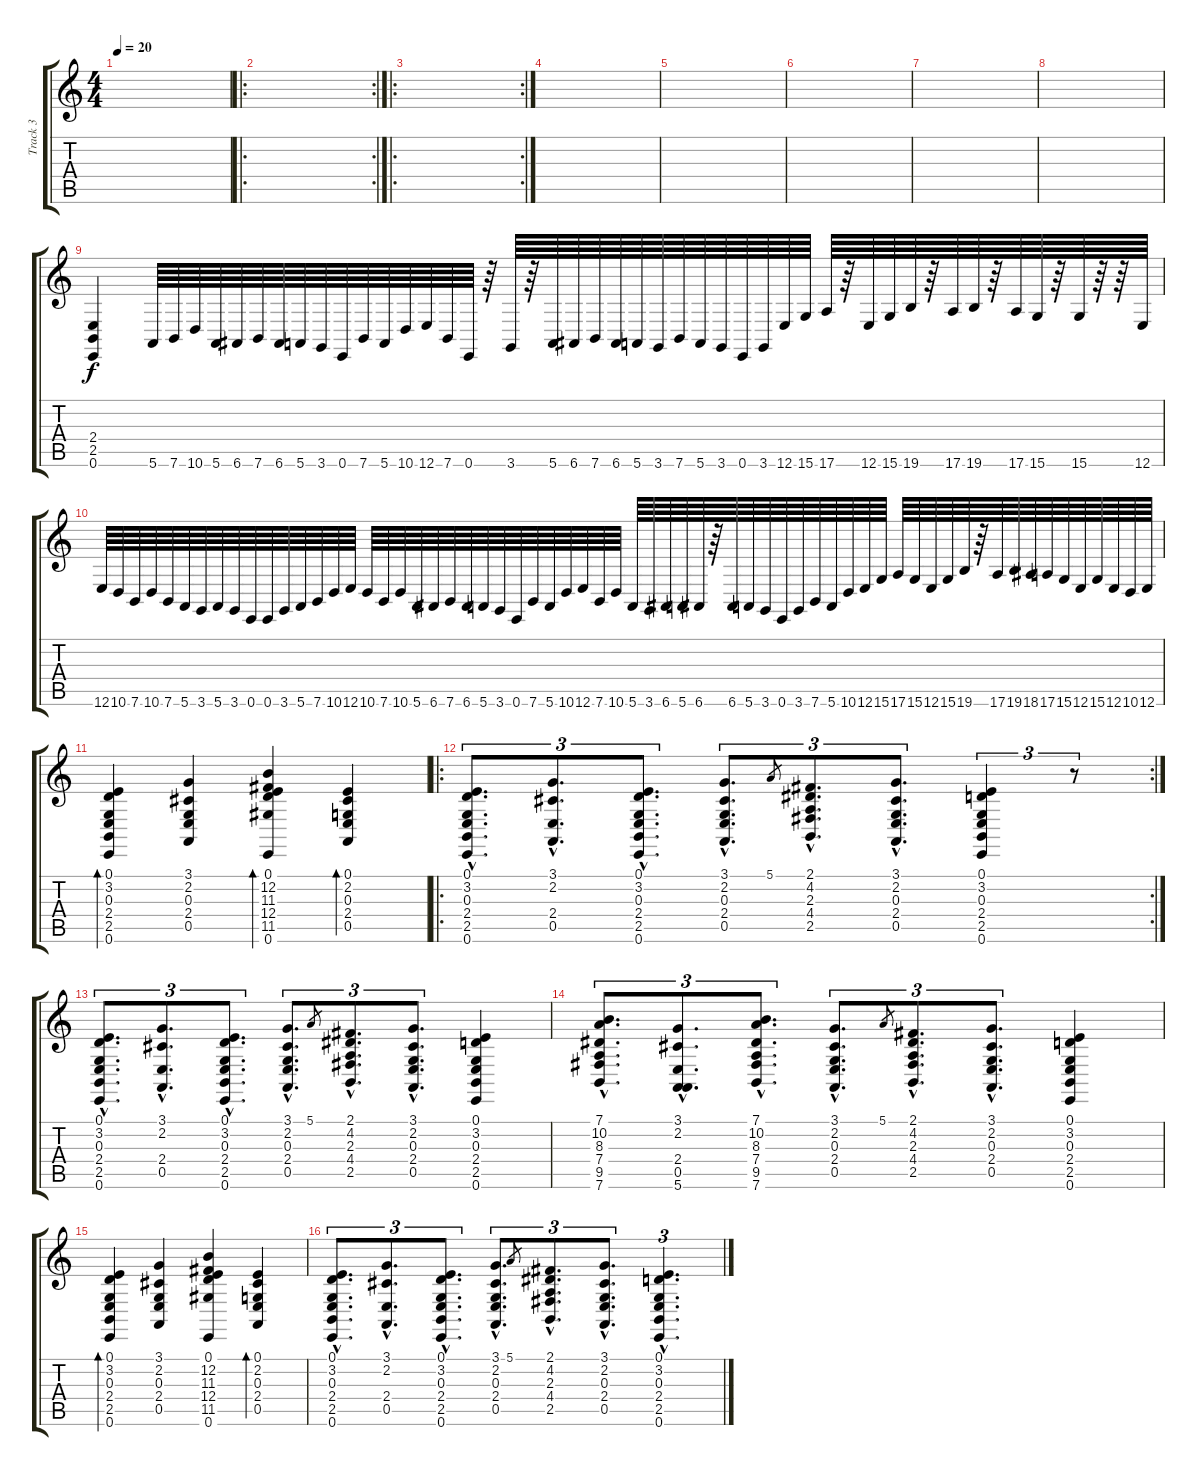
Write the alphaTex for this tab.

\track ("Track 3" "Track 3") {instrument brightacousticpiano}
\staff {score tabs}
\tuning (E4 B3 G3 D3 A2 E2) {hide}
\ts (4 4)
\tempo 20
\clef g2
\ks c
|
\ro
\rc 2
|
\ro
\rc 2
|
|
|
|
|
|
(2.4 2.5 0.6).4 5.6.64 7.6.64 10.6.64 5.6.64 6.6.64 7.6.64 6.6.64 5.6.64 3.6.64 0.6.64 7.6.64 5.6.64 10.6.64 12.6.64 7.6.64 0.6.64 r.64 3.6.64 r.64 5.6.64 6.6.64 7.6.64 6.6.64 5.6.64 3.6.64 7.6.64 5.6.64 3.6.64 0.6.64 3.6.64 12.6.64 15.6.64 17.6.64 r.64 12.6.64 15.6.64 19.6.64 r.64 17.6.64 19.6.64 r.64 17.6.64 15.6.64 r.64 15.6.64 r.64 r.64 12.6.64 |
12.6.64 10.6.64 7.6.64 10.6.64 7.6.64 5.6.64 3.6.64 5.6.64 3.6.64 0.6.64 0.6.64 3.6.64 5.6.64 7.6.64 10.6.64 12.6.64 10.6.64 7.6.64 10.6.64 5.6.64 6.6.64 7.6.64 6.6.64 5.6.64 3.6.64 0.6.64 7.6.64 5.6.64 10.6.64 12.6.64 7.6.64 10.6.64 5.6.64 3.6.64 6.6.64 5.6.64 6.6.64 r.64 6.6.64 5.6.64 3.6.64 0.6.64 3.6.64 7.6.64 5.6.64 10.6.64 12.6.64 15.6.64 17.6.64 15.6.64 12.6.64 15.6.64 19.6.64 r.64 17.6.64 19.6.64 18.6.64 17.6.64 15.6.64 12.6.64 15.6.64 12.6.64 10.6.64 12.6.64 |
(0.1 3.2 0.3 2.4 2.5 0.6).4{bd 30} (3.1 2.2 0.3 2.4 0.5).4 (0.1 12.2 11.3 12.4 11.5 0.6).4{bd 30} (0.1 2.2 0.3 2.4 0.5).4{bd 30} |
\ro
\rc 2
(0.1{hac} 3.2{hac} 0.3{hac} 2.4{hac} 2.5{hac} 0.6{hac}).8{d tu (3 2)} (3.1{hac} 2.2{hac} 2.4{hac} 0.5{hac}).8{d tu (3 2)} (0.1{hac} 3.2{hac} 0.3{hac} 2.4{hac} 2.5{hac} 0.6{hac}).8{d tu (3 2)} (3.1{hac} 2.2{hac} 0.3{hac} 2.4{hac} 0.5{hac}).8{d tu (3 2)} 5.1.8{gr} (2.1{hac} 4.2{hac} 2.3{hac} 4.4{hac} 2.5{hac}).8{d tu (3 2)} (3.1{hac} 2.2{hac} 0.3{hac} 2.4{hac} 0.5{hac}).8{d tu (3 2)} (0.1 3.2 0.3 2.4 2.5 0.6).4{tu (3 2)} r.8{tu (3 2)} |
(0.1{hac} 3.2{hac} 0.3{hac} 2.4{hac} 2.5{hac} 0.6{hac}).8{d tu (3 2)} (3.1{hac} 2.2{hac} 2.4{hac} 0.5{hac}).8{d tu (3 2)} (0.1{hac} 3.2{hac} 0.3{hac} 2.4{hac} 2.5{hac} 0.6{hac}).8{d tu (3 2)} (3.1{hac} 2.2{hac} 0.3{hac} 2.4{hac} 0.5{hac}).8{d tu (3 2)} 5.1.8{gr} (2.1{hac} 4.2{hac} 2.3{hac} 4.4{hac} 2.5{hac}).8{d tu (3 2)} (3.1{hac} 2.2{hac} 0.3{hac} 2.4{hac} 0.5{hac}).8{d tu (3 2)} (0.1 3.2 0.3 2.4 2.5 0.6).4 |
(7.1{hac} 10.2{hac} 8.3{hac} 7.4{hac} 9.5{hac} 7.6{hac}).8{d tu (3 2)} (3.1{hac} 2.2{hac} 2.4{hac} 0.5{hac} 5.6{hac}).8{d tu (3 2)} (7.1{hac} 10.2{hac} 8.3{hac} 7.4{hac} 9.5{hac} 7.6{hac}).8{d tu (3 2)} (3.1{hac} 2.2{hac} 0.3{hac} 2.4{hac} 0.5{hac}).8{d tu (3 2)} 5.1.8{gr} (2.1{hac} 4.2{hac} 2.3{hac} 4.4{hac} 2.5{hac}).8{d tu (3 2)} (3.1{hac} 2.2{hac} 0.3{hac} 2.4{hac} 0.5{hac}).8{d tu (3 2)} (0.1 3.2 0.3 2.4 2.5 0.6).4 |
(0.1 3.2 0.3 2.4 2.5 0.6).4{bd 30} (3.1 2.2 0.3 2.4 0.5).4 (0.1 12.2 11.3 12.4 11.5 0.6).4 (0.1 2.2 0.3 2.4 0.5).4{bd 30} |
(0.1{hac} 3.2{hac} 0.3{hac} 2.4{hac} 2.5{hac} 0.6{hac}).8{d tu (3 2)} (3.1{hac} 2.2{hac} 2.4{hac} 0.5{hac}).8{d tu (3 2)} (0.1{hac} 3.2{hac} 0.3{hac} 2.4{hac} 2.5{hac} 0.6{hac}).8{d tu (3 2)} (3.1{hac} 2.2{hac} 0.3{hac} 2.4{hac} 0.5{hac}).8{d tu (3 2)} 5.1.8{gr} (2.1{hac} 4.2{hac} 2.3{hac} 4.4{hac} 2.5{hac}).8{d tu (3 2)} (3.1{hac} 2.2{hac} 0.3{hac} 2.4{hac} 0.5{hac}).8{d tu (3 2)} (0.1{hac} 3.2{hac} 0.3{hac} 2.4{hac} 2.5{hac} 0.6{hac}).4{d tu (3 2)}
